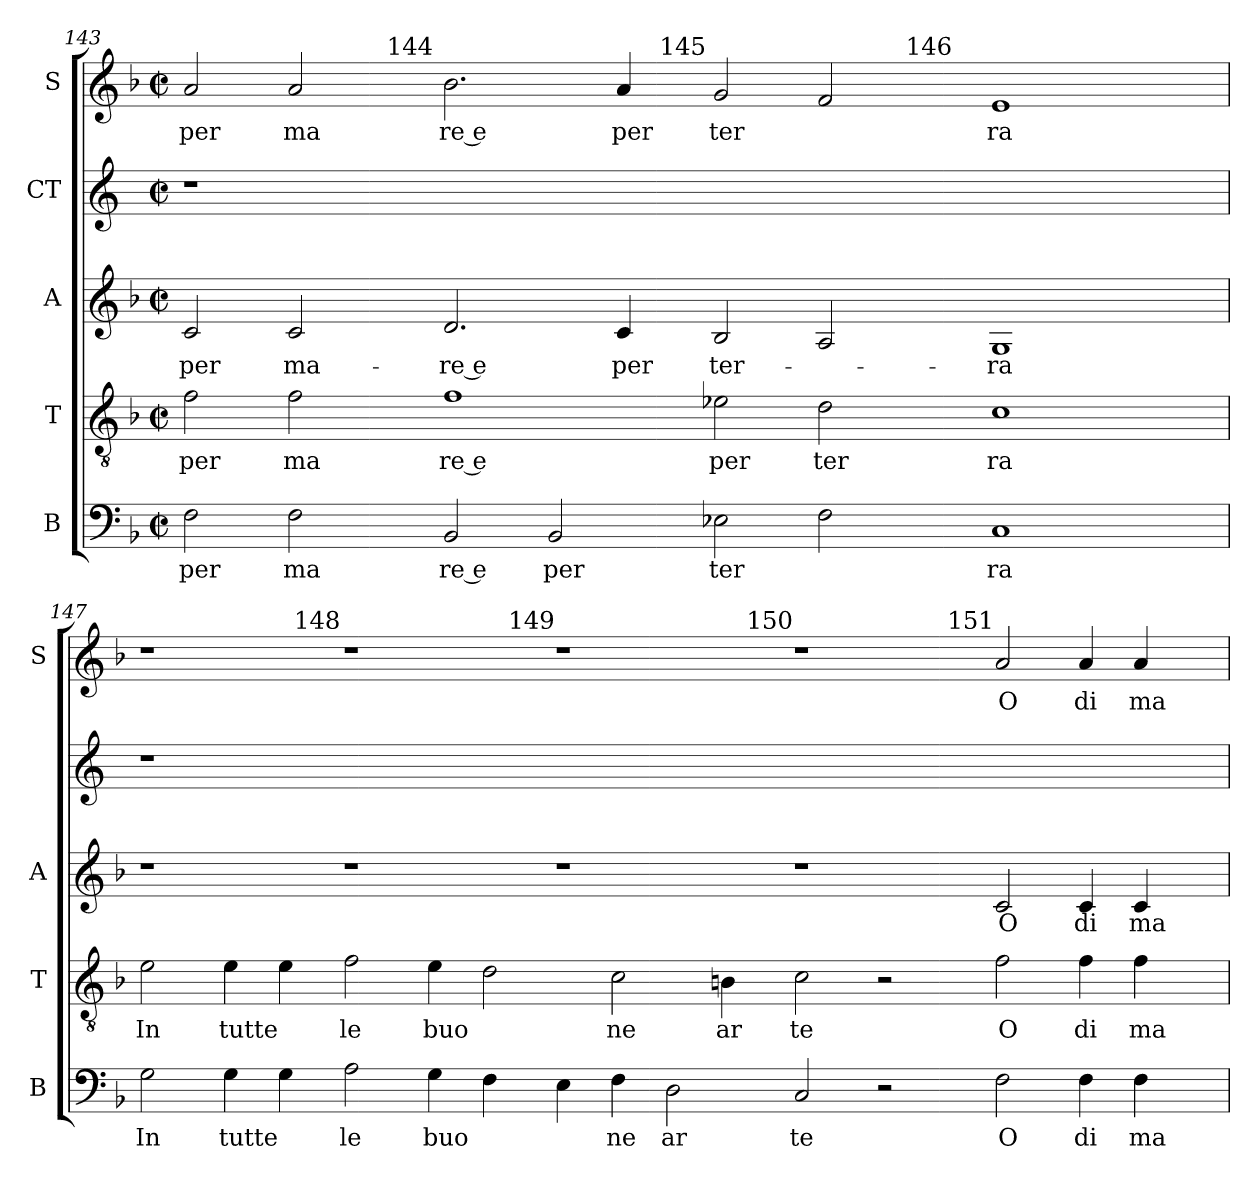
**kern	**text	**kern	**text	**kern	**text	**kern	**kern	**text
*part5	*part5	*part4	*part4	*part3	*part3	*part2	*part1	*part1
*staff5	*staff5	*staff4	*staff4	*staff3	*staff3	*staff2	*staff1	*staff1
*I"B	*	*I"T	*	*I"A	*	*I"CT	*I"S	*
*I'B	*	*I'T	*	*I'A	*	*	*I'S	*
!!LO:LB:g=z
*clefF4	*	*clefGv2	*	*clefG2	*	*clefG2	*clefG2	*
*k[b-]	*	*k[b-]	*	*k[b-]	*	*	*k[b-]	*
*F:	*	*F:	*	*F:	*	*	*F:	*
*M2/2	*	*M2/2	*	*M2/2	*	*M2/2	*M2/2	*
*met(c|)	*	*met(c|)	*	*met(c|)	*	*met(c|)	*met(c|)	*
=143	=143	=143	=143	=143	=143	=143	=143	=143
!	!LO:LY:b:cj	!	!LO:LY:b:cj	!	!LO:LY:b:cj	!	!	!LO:LY:b:cj
*	*	*	*	*	*	*	*^	*
*	*	*	*	*	*	*	*	*^	*
*	*	*	*	*	*	*	*	*	*^	*
2F\	per	2f\	per	2c/	per	1r	2a/	2ryy	1ryy	1ryy	per
!	!LO:LY:b:cj	!	!LO:LY:b:cj	!	!LO:LY:b:cj	!	!	!	!	!	!LO:LY:b:cj
2F\	ma	2f\	ma	2c/	ma-	.	2a/	4ryy	.	.	ma
.	.	.	.	.	.	.	.	16ryy	.	.	.
!	!	!	!	!	!	!	!	!LO:TX:a:t=144	!	!	!
.	.	.	.	.	.	.	.	1ryy	.	.	.
!	!LO:LY:b:rj	!	!LO:LY:b:rj	!	!LO:LY:b:rj	!	!	!	!	!	!LO:LY:b:rj
2BB-/	re e	1f	re e	2.d/	-re e	0.ryy	2.b-\	.	2ryy	1ryy	re e
!	!LO:LY:b:cj	!	!	!	!	!	!	!	!	!	!
2BB-/	per	.	.	.	.	.	.	.	4ryy	.	.
!	!	!	!	!	!LO:LY:b:cj	!	!	!	!	!	!LO:LY:b:cj
.	.	.	.	4c/	per	.	4a/	.	16ryy	.	per
.	.	.	.	.	.	.	.	1ryy	64ryy	.	.
!	!	!	!	!	!	!	!	!	!LO:TX:a:t=145	!	!
.	.	.	.	.	.	.	.	.	1ryy	.	.
!	!LO:LY:b	!	!LO:LY:b:cj	!	!LO:LY:b	!	!	!	!	!	!LO:LY:b
2E-X\	ter	2e-X\	per	2B-/	ter-	.	2g/	.	.	2ryy	ter
!	!	!	!LO:LY:b:cj	!	!	!	!	!	!	!	!
2F\	.	2d\	ter	2A/	.	.	2f/	.	.	4ryy	.
.	.	.	.	.	.	.	.	.	.	32ryy	.
!	!	!	!	!	!	!	!	!	!	!LO:TX:a:t=146	!
.	.	.	.	.	.	.	.	.	.	1ryy	.
.	.	.	.	.	.	.	.	1ryy	.	.	.
.	.	.	.	.	.	.	.	.	1ryy	.	.
!	!LO:LY:b:cj	!	!LO:LY:b:cj	!	!LO:LY:b:cj	!	!	!	!	!	!LO:LY:b:cj
1C	ra	1c	ra	1G	-ra	.	1e	.	.	.	ra
.	.	.	.	.	.	.	.	.	.	8..ryy	.
.	.	.	.	.	.	.	.	8.ryy	.	.	.
.	.	.	.	.	.	.	.	.	8ryy	.	.
.	.	.	.	.	.	.	.	.	32.ryy	.	.
=147	=147	=147	=147	=147	=147	=147	=147	=147	=147	=147	=147
!	!LO:LY:b:cj	!	!LO:LY:b:cj	!	!	!	!	!	!	!	!
*	*	*	*	*	*	*	*	*	*v	*v	*
2G\	In	2e\	In	1r	.	1r	1r	2ryy	1ryy	.
!	!LO:LY:b:cj	!	!LO:LY:b:cj	!	!	!	!	!	!	!
4G\	tutte	4e\	tutte	.	.	.	.	4ryy	.	.
4G\	.	4e\	.	.	.	.	.	32ryy	.	.
!	!	!	!	!	!	!	!	!LO:TX:a:t=148	!	!
.	.	.	.	.	.	.	.	1ryy	.	.
!	!LO:LY:b:cj	!	!LO:LY:b:cj	!	!	!	!	!	!	!
2A\	le	2f\	le	1r	.	00ryy	1r	.	2ryy	.
!	!LO:LY:b	!	!LO:LY:b	!	!	!	!	!	!	!
4G\	buo	4e\	buo	.	.	.	.	.	4ryy	.
4F\	.	2d\	.	.	.	.	.	.	32.ryy	.
.	.	.	.	.	.	.	.	1ryy	.	.
!	!	!	!	!	!	!	!	!	!LO:TX:a:t=149	!
.	.	.	.	.	.	.	.	.	1ryy	.
4E\	.	.	.	1r	.	.	1r	.	.	.
!	!LO:LY:b:cj	!	!LO:LY:b:cj	!	!	!	!	!	!	!
4F\	ne	2c\	ne	.	.	.	.	.	.	.
!	!LO:LY:b:cj	!	!	!	!	!	!	!	!	!
2D\	ar	.	.	.	.	.	.	.	.	.
!	!	!	!LO:LY:b:rj	!	!	!	!	!	!	!
.	.	4B\	ar	.	.	.	.	.	.	.
.	.	.	.	.	.	.	.	1ryy	.	.
!	!	!	!	!	!	!	!	!	!LO:TX:a:t=150	!
.	.	.	.	.	.	.	.	.	1ryy	.
!	!LO:LY:b:cj	!	!LO:LY:b:cj	!	!	!	!	!	!	!
2C/	te	2c\	te	1r	.	.	1r	.	.	.
2r	.	2r	.	.	.	.	.	.	.	.
.	.	.	.	.	.	.	.	1ryy	.	.
!	!	!	!	!	!	!	!	!	!LO:TX:a:t=151	!
.	.	.	.	.	.	.	.	.	1ryy	.
!	!LO:LY:b:cj	!	!LO:LY:b:cj	!	!LO:LY:b:cj	!	!	!	!	!LO:LY:b:cj
2F\	O	2f\	O	2c/	O	.	2a/	.	.	O
!	!LO:LY:b:cj	!	!LO:LY:b:cj	!	!LO:LY:b:cj	!	!	!	!	!LO:LY:b:cj
4F\	di	4f\	di	4c/	di	.	4a/	.	.	di
!	!LO:LY:b:cj	!	!LO:LY:b:cj	!	!LO:LY:b:cj	!	!	!	!	!LO:LY:b:cj
4F\	ma	4f\	ma	4c/	ma-	.	4a/	.	.	ma
.	.	.	.	.	.	.	.	8..ryy	.	.
.	.	.	.	.	.	.	.	.	8ryy	.
.	.	.	.	.	.	.	.	.	16ryy	.
.	.	.	.	.	.	.	.	.	64ryy	.
*	*	*	*	*	*	*	*v	*v	*v	*
=	=	=	=	=	=	=	=	=
*-	*-	*-	*-	*-	*-	*-	*-	*-
